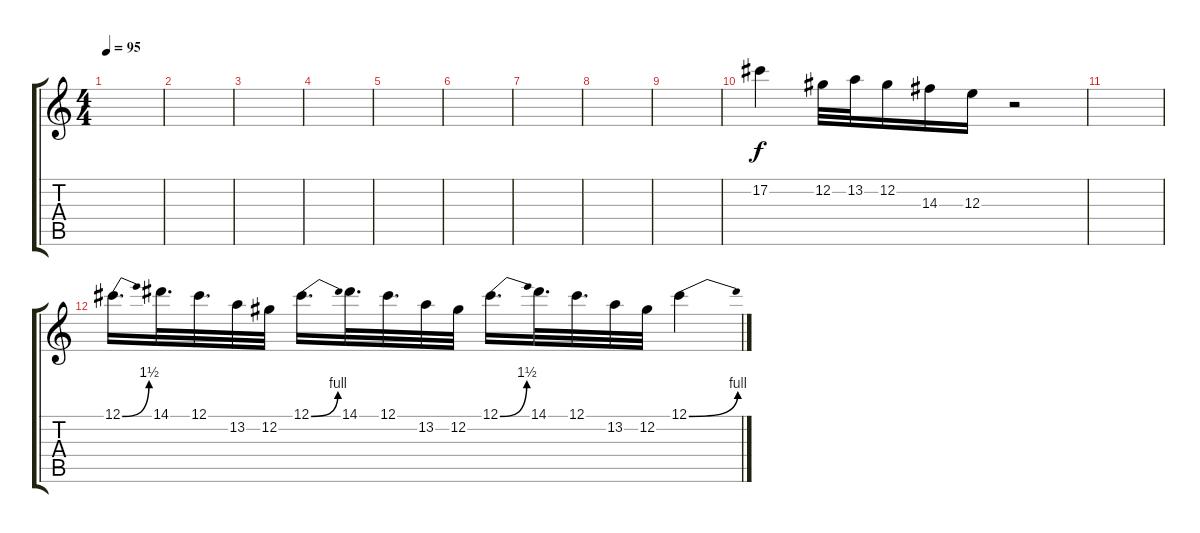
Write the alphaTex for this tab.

\track "" {instrument overdrivenguitar}
\staff {score tabs}
\tuning (Db4 Ab3 E3 B2 Gb2 B1) {hide}
\ts (4 4)
\tempo 95
\clef g2
\ks c
|
|
|
|
|
|
|
|
|
17.2.4 12.2.32 13.2.32 12.2.16 14.3.16 12.3.16 r.2 |
|
12.1{be (bend 0 0 60 6)}.16{d} 14.1.32{d} 12.1.32{d} 13.2.32 12.2.32 12.1{be (bend 0 0 60 4)}.16{d} 14.1.32{d} 12.1.32{d} 13.2.32 12.2.32 12.1{be (bend 0 0 60 6)}.16{d} 14.1.32{d} 12.1.32{d} 13.2.32 12.2.32 12.1{be (bend 0 0 60 4)}.4
